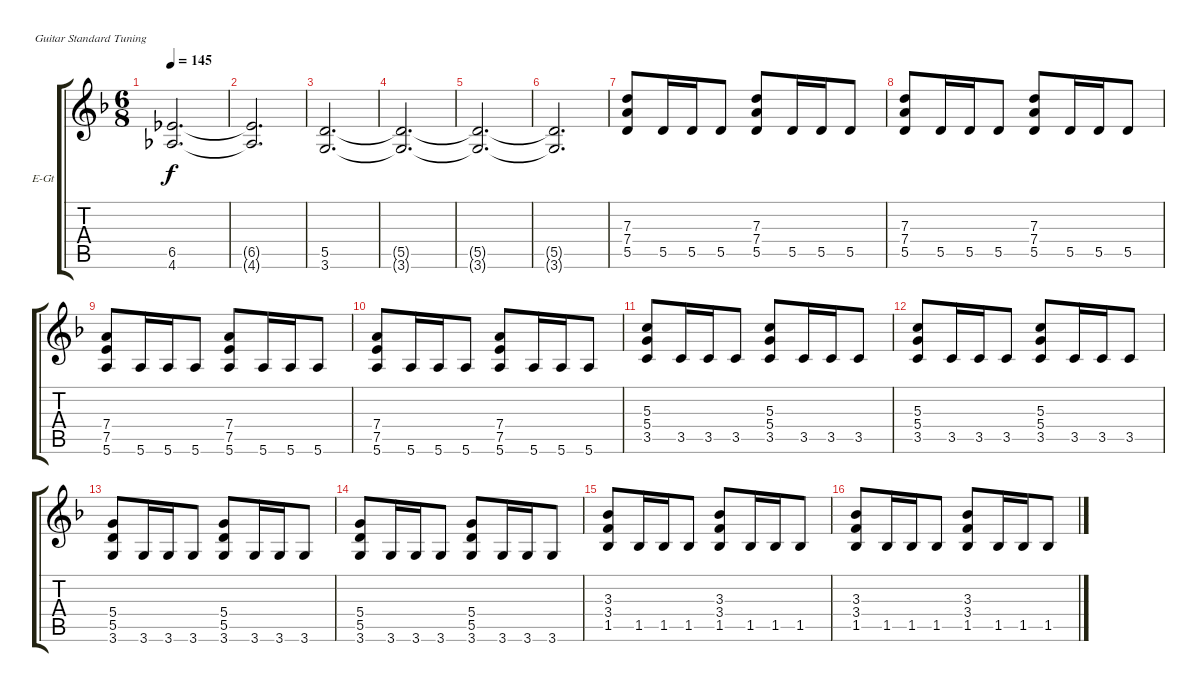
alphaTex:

\bracketExtendMode groupsimilarinstruments
\firstSystemTrackNameOrientation horizontal
\otherSystemsTrackNameOrientation horizontal
\track ("Electric Guitar 1" "E-Gt") {instrument distortionguitar}
\staff {score tabs}
\tuning (E4 B3 G3 D3 A2 E2)
\ts (6 8)
\tempo 145
\clef g2
\ks f
(4.6 6.5).2{d dy f} |
(6.5{t} 4.6{t}).2{d} |
(3.6 5.5).2{d} |
(5.5{t} 3.6{t}).2{d} |
(3.6{t} 5.5{t}).2{d} |
(5.5{t} 3.6{t}).2{d} |
(5.5 7.4 7.3).8 5.5.16 5.5.16 5.5.8 (5.5 7.4 7.3).8 5.5.16 5.5.16 5.5.8 |
(5.5 7.4 7.3).8 5.5.16 5.5.16 5.5.8 (5.5 7.4 7.3).8 5.5.16 5.5.16 5.5.8 |
(7.5 7.4 5.6).8 5.6.16 5.6.16 5.6.8 (5.6 7.5 7.4).8 5.6.16 5.6.16 5.6.8 |
(7.5 7.4 5.6).8 5.6.16 5.6.16 5.6.8 (5.6 7.5 7.4).8 5.6.16 5.6.16 5.6.8 |
(3.5 5.4 5.3).8 3.5.16 3.5.16 3.5.8 (3.5 5.4 5.3).8 3.5.16 3.5.16 3.5.8 |
(3.5 5.4 5.3).8 3.5.16 3.5.16 3.5.8 (3.5 5.4 5.3).8 3.5.16 3.5.16 3.5.8 |
(5.5 5.4 3.6).8 3.6.16 3.6.16 3.6.8 (3.6 5.5 5.4).8 3.6.16 3.6.16 3.6.8 |
(5.5 5.4 3.6).8 3.6.16 3.6.16 3.6.8 (3.6 5.5 5.4).8 3.6.16 3.6.16 3.6.8 |
(1.5 3.4 3.3).8 1.5.16 1.5.16 1.5.8 (1.5 3.4 3.3).8 1.5.16 1.5.16 1.5.8 |
(1.5 3.4 3.3).8 1.5.16 1.5.16 1.5.8 (1.5 3.4 3.3).8 1.5.16 1.5.16 1.5.8
